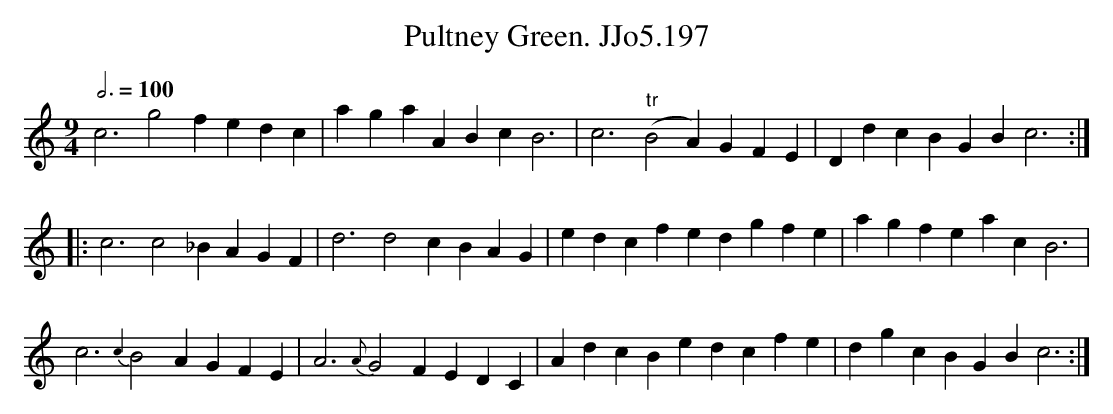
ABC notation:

X:1
T:Pultney Green. JJo5.197
M:9/4
L:1/4
Q:3/4=100
K:C
c3g2fedc|agaABcB3|c3"tr"(B2A)GFE|DdcBGBc3:|
|:c3c2_BAGF|d3d2cBAG|edc fed gfe|agfeacB3|
c3{c2}B2 AGFE|A3{A}G2FEDC|AdcBedcfe|dgcBGBc3:|
